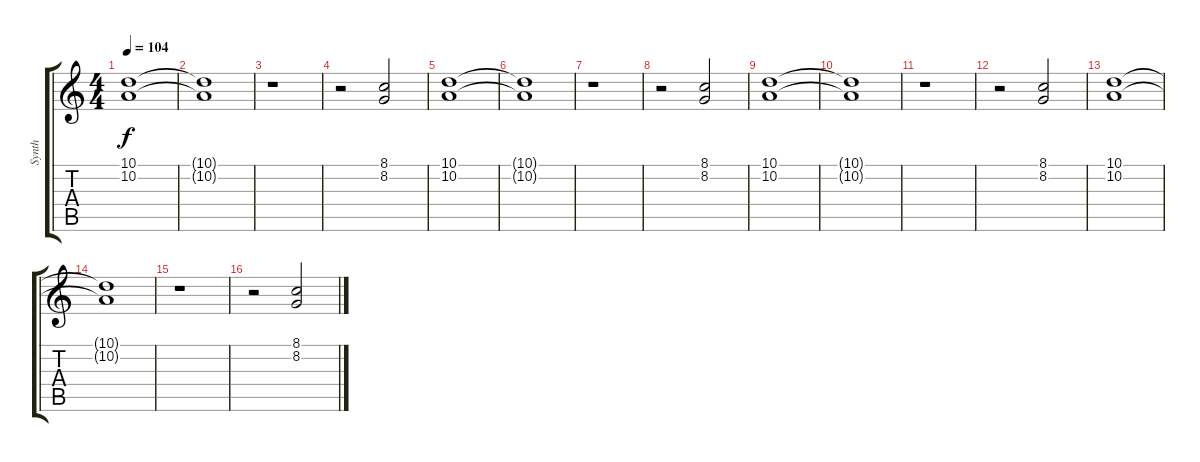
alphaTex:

\track ("Synth" "Synth") {instrument choiraahs}
\staff {score tabs}
\tuning (E4 B3 G3 D3 A2 E2) {hide}
\ts (4 4)
\tempo 104
\clef g2
\ks c
(10.1 10.2).1{dy f} |
(10.1{t} 10.2{t}).1 |
r.1 |
r.2 (8.1 8.2).2 |
(10.1 10.2).1 |
(10.1{t} 10.2{t}).1 |
r.1 |
r.2 (8.1 8.2).2 |
(10.1 10.2).1 |
(10.1{t} 10.2{t}).1 |
r.1 |
r.2 (8.1 8.2).2 |
(10.1 10.2).1 |
(10.1{t} 10.2{t}).1 |
r.1 |
r.2 (8.1 8.2).2
